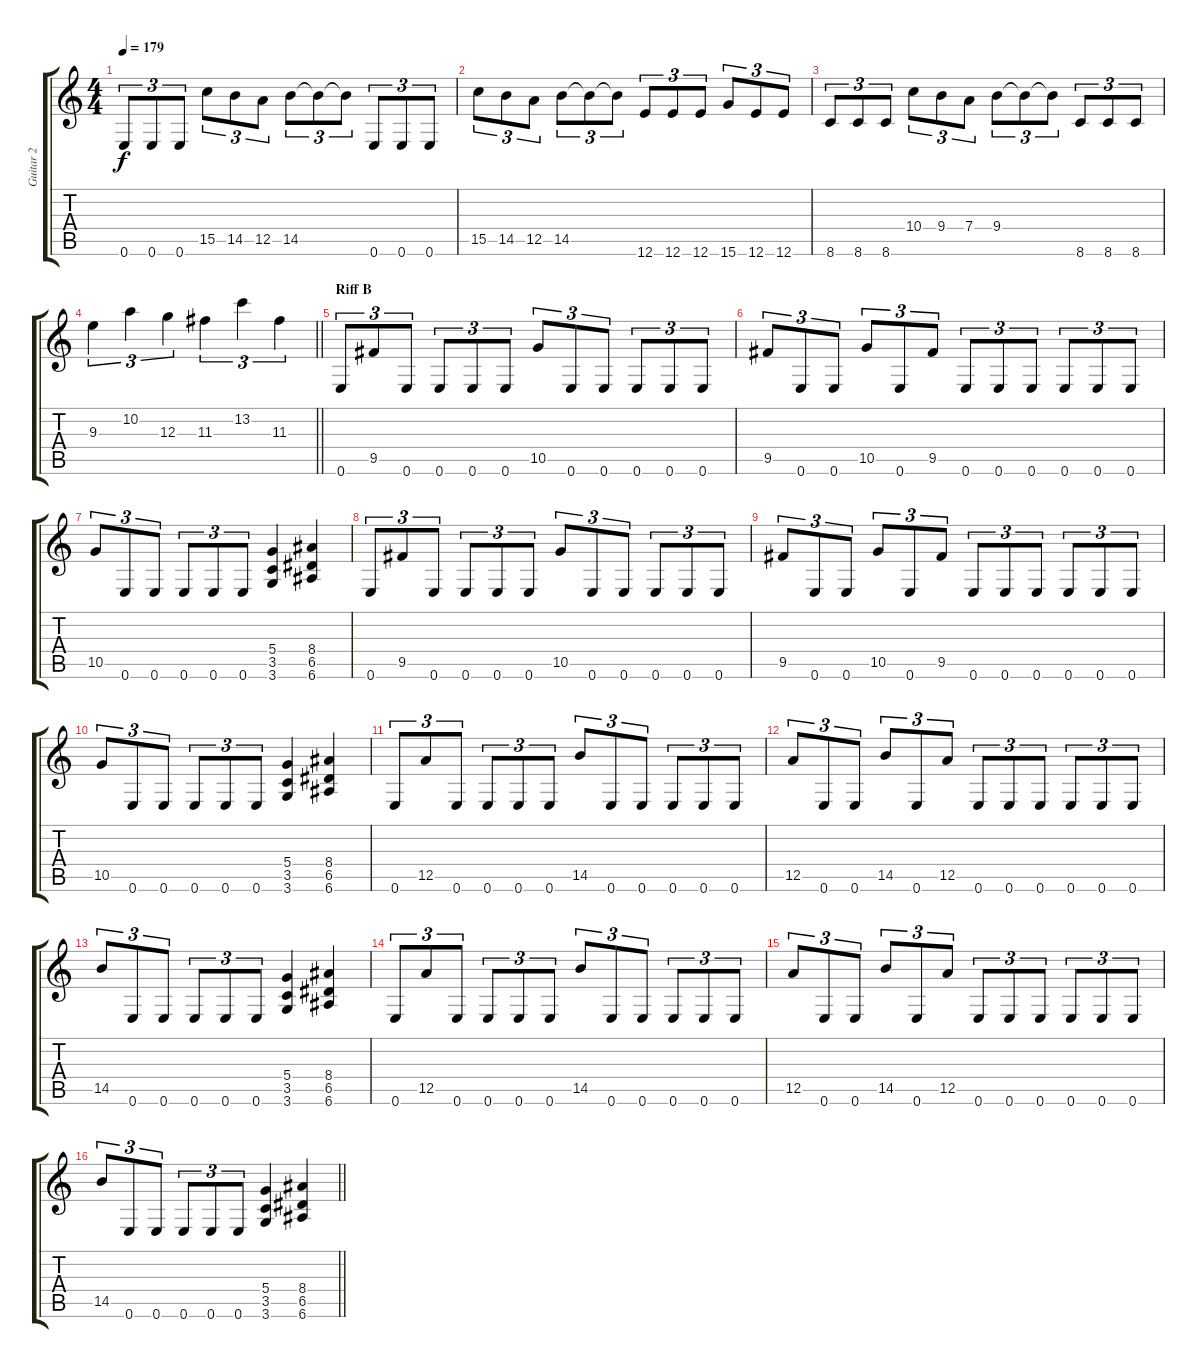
\track ("Guitar 2" "Guitar 2") {instrument distortionguitar}
\staff {score tabs}
\tuning (E4 B3 G3 D3 A2 E2) {hide}
\ts (4 4)
\tempo 179
\clef g2
\ks c
0.6.8{tu (3 2) dy f} 0.6.8{tu (3 2)} 0.6.8{tu (3 2)} 15.5.8{tu (3 2)} 14.5.8{tu (3 2)} 12.5.8{tu (3 2)} 14.5.8{tu (3 2)} 14.5{t}.8{tu (3 2)} 14.5{t}.8{tu (3 2)} 0.6.8{tu (3 2)} 0.6.8{tu (3 2)} 0.6.8{tu (3 2)} |
15.5.8{tu (3 2)} 14.5.8{tu (3 2)} 12.5.8{tu (3 2)} 14.5.8{tu (3 2)} 14.5{t}.8{tu (3 2)} 14.5{t}.8{tu (3 2)} 12.6.8{tu (3 2)} 12.6.8{tu (3 2)} 12.6.8{tu (3 2)} 15.6.8{tu (3 2)} 12.6.8{tu (3 2)} 12.6.8{tu (3 2)} |
8.6.8{tu (3 2)} 8.6.8{tu (3 2)} 8.6.8{tu (3 2)} 10.4.8{tu (3 2)} 9.4.8{tu (3 2)} 7.4.8{tu (3 2)} 9.4.8{tu (3 2)} 9.4{t}.8{tu (3 2)} 9.4{t}.8{tu (3 2)} 8.6.8{tu (3 2)} 8.6.8{tu (3 2)} 8.6.8{tu (3 2)} |
\barLineRight lightlight
9.3.4{tu (3 2)} 10.2.4{tu (3 2)} 12.3.4{tu (3 2)} 11.3.4{tu (3 2)} 13.2.4{tu (3 2)} 11.3.4{tu (3 2)} |
\section ("" "Riff B")
0.6.8{tu (3 2)} 9.5.8{tu (3 2)} 0.6.8{tu (3 2)} 0.6.8{tu (3 2)} 0.6.8{tu (3 2)} 0.6.8{tu (3 2)} 10.5.8{tu (3 2)} 0.6.8{tu (3 2)} 0.6.8{tu (3 2)} 0.6.8{tu (3 2)} 0.6.8{tu (3 2)} 0.6.8{tu (3 2)} |
9.5.8{tu (3 2)} 0.6.8{tu (3 2)} 0.6.8{tu (3 2)} 10.5.8{tu (3 2)} 0.6.8{tu (3 2)} 9.5.8{tu (3 2)} 0.6.8{tu (3 2)} 0.6.8{tu (3 2)} 0.6.8{tu (3 2)} 0.6.8{tu (3 2)} 0.6.8{tu (3 2)} 0.6.8{tu (3 2)} |
10.5.8{tu (3 2)} 0.6.8{tu (3 2)} 0.6.8{tu (3 2)} 0.6.8{tu (3 2)} 0.6.8{tu (3 2)} 0.6.8{tu (3 2)} (5.4 3.5 3.6).4 (8.4 6.5 6.6).4 |
0.6.8{tu (3 2)} 9.5.8{tu (3 2)} 0.6.8{tu (3 2)} 0.6.8{tu (3 2)} 0.6.8{tu (3 2)} 0.6.8{tu (3 2)} 10.5.8{tu (3 2)} 0.6.8{tu (3 2)} 0.6.8{tu (3 2)} 0.6.8{tu (3 2)} 0.6.8{tu (3 2)} 0.6.8{tu (3 2)} |
9.5.8{tu (3 2)} 0.6.8{tu (3 2)} 0.6.8{tu (3 2)} 10.5.8{tu (3 2)} 0.6.8{tu (3 2)} 9.5.8{tu (3 2)} 0.6.8{tu (3 2)} 0.6.8{tu (3 2)} 0.6.8{tu (3 2)} 0.6.8{tu (3 2)} 0.6.8{tu (3 2)} 0.6.8{tu (3 2)} |
10.5.8{tu (3 2)} 0.6.8{tu (3 2)} 0.6.8{tu (3 2)} 0.6.8{tu (3 2)} 0.6.8{tu (3 2)} 0.6.8{tu (3 2)} (5.4 3.5 3.6).4 (8.4 6.5 6.6).4 |
0.6.8{tu (3 2)} 12.5.8{tu (3 2)} 0.6.8{tu (3 2)} 0.6.8{tu (3 2)} 0.6.8{tu (3 2)} 0.6.8{tu (3 2)} 14.5.8{tu (3 2)} 0.6.8{tu (3 2)} 0.6.8{tu (3 2)} 0.6.8{tu (3 2)} 0.6.8{tu (3 2)} 0.6.8{tu (3 2)} |
12.5.8{tu (3 2)} 0.6.8{tu (3 2)} 0.6.8{tu (3 2)} 14.5.8{tu (3 2)} 0.6.8{tu (3 2)} 12.5.8{tu (3 2)} 0.6.8{tu (3 2)} 0.6.8{tu (3 2)} 0.6.8{tu (3 2)} 0.6.8{tu (3 2)} 0.6.8{tu (3 2)} 0.6.8{tu (3 2)} |
14.5.8{tu (3 2)} 0.6.8{tu (3 2)} 0.6.8{tu (3 2)} 0.6.8{tu (3 2)} 0.6.8{tu (3 2)} 0.6.8{tu (3 2)} (5.4 3.5 3.6).4 (8.4 6.5 6.6).4 |
0.6.8{tu (3 2)} 12.5.8{tu (3 2)} 0.6.8{tu (3 2)} 0.6.8{tu (3 2)} 0.6.8{tu (3 2)} 0.6.8{tu (3 2)} 14.5.8{tu (3 2)} 0.6.8{tu (3 2)} 0.6.8{tu (3 2)} 0.6.8{tu (3 2)} 0.6.8{tu (3 2)} 0.6.8{tu (3 2)} |
12.5.8{tu (3 2)} 0.6.8{tu (3 2)} 0.6.8{tu (3 2)} 14.5.8{tu (3 2)} 0.6.8{tu (3 2)} 12.5.8{tu (3 2)} 0.6.8{tu (3 2)} 0.6.8{tu (3 2)} 0.6.8{tu (3 2)} 0.6.8{tu (3 2)} 0.6.8{tu (3 2)} 0.6.8{tu (3 2)} |
\barLineRight lightlight
14.5.8{tu (3 2)} 0.6.8{tu (3 2)} 0.6.8{tu (3 2)} 0.6.8{tu (3 2)} 0.6.8{tu (3 2)} 0.6.8{tu (3 2)} (5.4 3.5 3.6).4 (8.4 6.5 6.6).4
